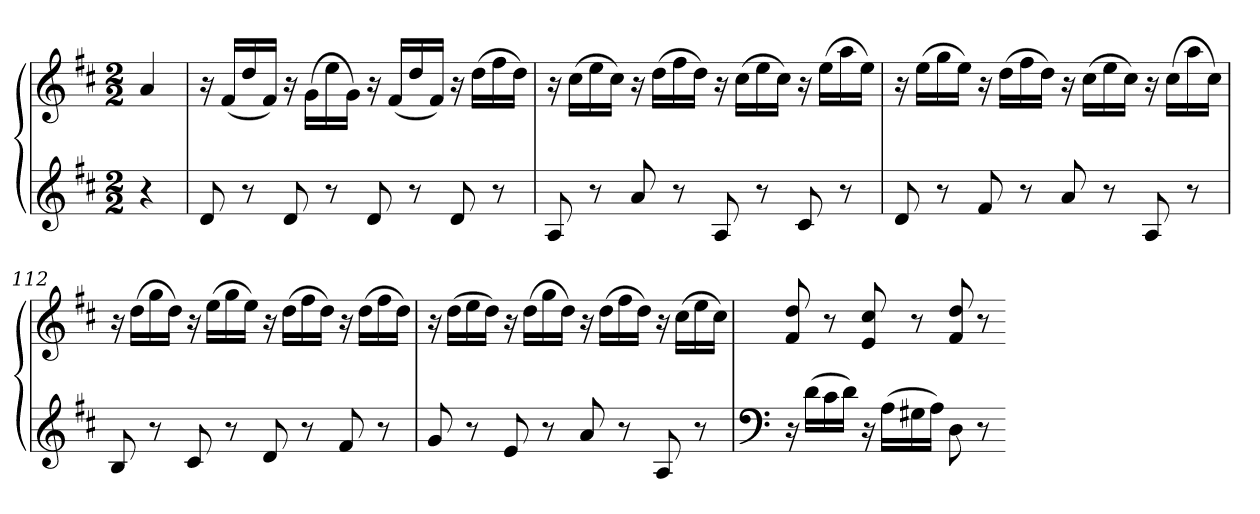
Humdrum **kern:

**kern	**kern
*part1	*part1
*staff2	*staff1
*clefG2	*clefG2
*k[f#c#]	*k[f#c#]
*D:	*D:
*M2/2	*M2/2
=	=
4r	4a
=109	=109
8d	16r
.	(16f#LL
8r	16dd
.	16f#JJ)
8d	16r
.	(16gLL
8r	16ee
.	16gJJ)
8d	16r
.	(16f#LL
8r	16dd
.	16f#JJ)
8d	16r
.	(16ddLL
8r	16ff#
.	16ddJJ)
=110	=110
8A	16r
.	(16cc#LL
8r	16ee
.	16cc#JJ)
8a	16r
.	(16ddLL
8r	16ff#
.	16ddJJ)
8A	16r
.	(16cc#LL
8r	16ee
.	16cc#JJ)
8c#	16r
.	(16eeLL
8r	16aa
.	16eeJJ)
=111	=111
8d	16r
.	(16eeLL
8r	16gg
.	16eeJJ)
8f#	16r
.	(16ddLL
8r	16ff#
.	16ddJJ)
8a	16r
.	(16cc#LL
8r	16ee
.	16cc#JJ)
8A	16r
.	(16cc#LL
8r	16aa
.	16cc#JJ)
=112	=112
8B	16r
.	(16ddLL
8r	16gg
.	16ddJJ)
8c#	16r
.	(16eeLL
8r	16gg
.	16eeJJ)
8d	16r
.	(16ddLL
8r	16ff#
.	16ddJJ)
8f#	16r
.	(16ddLL
8r	16ff#
.	16ddJJ)
=113	=113
8g	16r
.	(16ddLL
8r	16ee
.	16ddJJ)
8e	16r
.	(16ddLL
8r	16gg
.	16ddJJ)
8a	16r
.	(16ddLL
8r	16ff#
.	16ddJJ)
8A	16r
.	(16cc#LL
8r	16ee
.	16cc#JJ)
=114	=114
*clefF4	*
16r	8f# 8dd
(16dLL	.
16c#	8r
16dJJ)	.
16r	8e 8cc#
(16ALL	.
16G#X	8r
16AJJ)	.
8D	8f# 8dd
8r	8r
=-	=-
*-	*-
